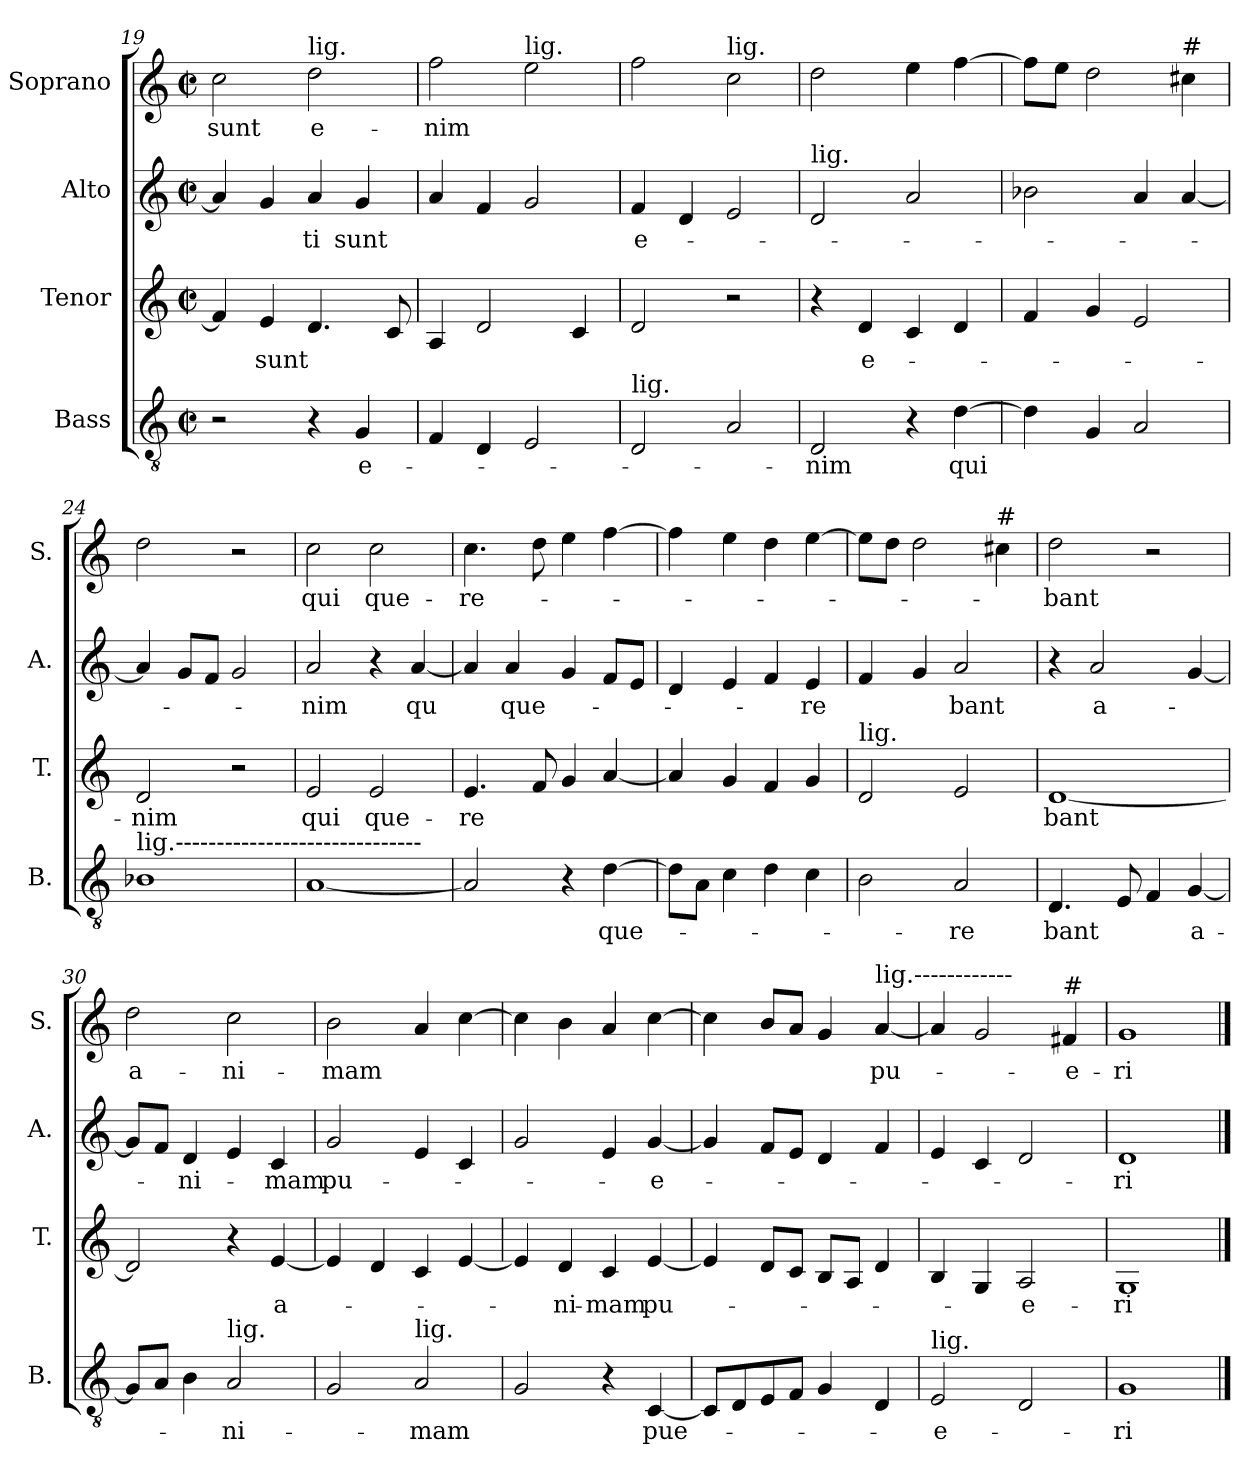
**kern	**text	**kern	**text	**kern	**text	**kern	**text
*part4	*part4	*part3	*part3	*part2	*part2	*part1	*part1
*staff4	*staff4	*staff3	*staff3	*staff2	*staff2	*staff1	*staff1
*I"Bass	*	*I"Tenor	*	*I"Alto	*	*I"Soprano	*
*I'B.	*	*I'T.	*	*I'A.	*	*I'S.	*
*clefGv2	*	*clefG2	*	*clefG2	*	*clefG2	*
*k[]	*	*k[]	*	*k[]	*	*k[]	*
*M2/2	*	*M2/2	*	*M2/2	*	*M2/2	*
*met(c|)	*	*met(c|)	*	*met(c|)	*	*met(c|)	*
=19	=19	=19	=19	=19	=19	=19	=19
!	!	!	!	!	!	!	!LO:LY:b
2r	.	4f/]	.	4a/]	.	2cc\	sunt
!	!	!	!LO:LY:b	!	!	!	!
.	.	4e/	-sunt	4g/	.	.	.
!	!	!	!	!	!	!LO:TX:a:t=lig.	!
!	!	!	!	!	!LO:LY:b	!	!LO:LY:b
4r	.	4.d/	.	4a/	-ti	2dd\	e-
!	!LO:LY:b	!	!	!	!LO:LY:b	!	!
4G/	e-	.	.	4g/	sunt	.	.
.	.	8c/	.	.	.	.	.
=20	=20	=20	=20	=20	=20	=20	=20
!	!	!	!	!	!	!	!LO:LY:b
4F/	.	4A/	.	4a/	.	2ff\	-nim
4D/	.	2d/	.	4f/	.	.	.
!	!	!	!	!	!	!LO:TX:a:t=lig.	!
2E/	.	.	.	2g/	.	2ee\	.
.	.	4c/	.	.	.	.	.
=21	=21	=21	=21	=21	=21	=21	=21
!LO:TX:a:t=lig.	!	!	!	!	!	!	!
!	!	!	!	!	!LO:LY:b	!	!
2D/	.	2d/	.	4f/	e-	2ff\	.
.	.	.	.	4d/	.	.	.
!	!	!	!	!	!	!LO:TX:a:t=lig.	!
2A/	.	2r	.	2e/	.	2cc\	.
=22	=22	=22	=22	=22	=22	=22	=22
!	!	!	!	!LO:TX:a:t=lig.	!	!	!
!	!LO:LY:b	!	!	!	!	!	!
2D/	-nim	4r	.	2d/	.	2dd\	.
!	!	!	!LO:LY:b	!	!	!	!
.	.	4d/	e-	.	.	.	.
4r	.	4c/	.	2a/	.	4ee\	.
!	!LO:LY:b	!	!	!	!	!	!
[4d\	-qui	4d/	.	.	.	[4ff\	.
=23	=23	=23	=23	=23	=23	=23	=23
4d\]	.	4f/	.	2b-X\	.	8ff\L]	.
.	.	.	.	.	.	8ee\J	.
4G/	.	4g/	.	.	.	2dd\	.
2A/	.	2e/	.	4a/	.	.	.
!	!	!	!	!	!	!LO:TX:a:t=#	!
.	.	.	.	[4a/	.	4cc#X\	.
=24	=24	=24	=24	=24	=24	=24	=24
!LO:TX:a:t=lig.------------------------------	!	!	!	!	!	!	!
!	!	!	!LO:LY:b	!	!	!	!
1B-X	.	2d/	-nim	4a/]	.	2dd\	.
.	.	.	.	8g/L	.	.	.
.	.	.	.	8f/J	.	.	.
.	.	2r	.	2g/	.	2r	.
=25	=25	=25	=25	=25	=25	=25	=25
!	!	!	!LO:LY:b	!	!LO:LY:b	!	!LO:LY:b
[1A	.	2e/	qui	2a/	-nim	2cc\	qui
!	!	!	!LO:LY:b	!	!	!	!LO:LY:b
.	.	2e/	que-	4r	.	2cc\	que-
!	!	!	!	!	!LO:LY:b	!	!
.	.	.	.	[4a/	-qu	.	.
=26	=26	=26	=26	=26	=26	=26	=26
!	!	!	!LO:LY:b	!	!	!	!LO:LY:b
2A/]	.	4.e/	-re	4a/]	.	4.cc\	-re-
!	!	!	!	!	!LO:LY:b	!	!
.	.	.	.	4a/	que-	.	.
.	.	8f/	.	.	.	8dd\	.
4r	.	4g/	.	4g/	.	4ee\	.
!	!LO:LY:b	!	!	!	!	!	!
[4d\	que-	[4a/	.	8f/L	.	[4ff\	.
.	.	.	.	8e/J	.	.	.
=27	=27	=27	=27	=27	=27	=27	=27
8d\L]	.	4a/]	.	4d/	.	4ff\]	.
8A\J	.	.	.	.	.	.	.
4c\	.	4g/	.	4e/	.	4ee\	.
4d\	.	4f/	.	4f/	.	4dd\	.
!	!	!	!	!	!LO:LY:b	!	!
4c\	.	4g/	.	4e/	-re	[4ee\	.
=28	=28	=28	=28	=28	=28	=28	=28
!	!	!LO:TX:a:t=lig.	!	!	!	!	!
2B\	.	2d/	.	4f/	.	8ee\L]	.
.	.	.	.	.	.	8dd\J	.
.	.	.	.	4g/	.	2dd\	.
!	!LO:LY:b	!	!	!	!LO:LY:b	!	!
2A/	-re	2e/	.	2a/	bant	.	.
!	!	!	!	!	!	!LO:TX:a:t=#	!
.	.	.	.	.	.	4cc#X\	.
=29	=29	=29	=29	=29	=29	=29	=29
!	!LO:LY:b	!	!LO:LY:b	!	!	!	!LO:LY:b
4.D/	-bant	[1d	-bant	4r	.	2dd\	-bant
!	!	!	!	!	!LO:LY:b	!	!
.	.	.	.	2a/	a-	.	.
8E/	.	.	.	.	.	.	.
4F/	.	.	.	.	.	2r	.
!	!LO:LY:b	!	!	!	!	!	!
[4G/	a-	.	.	[4g/	.	.	.
=30	=30	=30	=30	=30	=30	=30	=30
!	!	!	!	!	!	!	!LO:LY:b
8G/L]	.	2d/]	.	8g/L]	.	2dd\	a-
8A/J	.	.	.	8f/J	.	.	.
!	!	!	!	!	!LO:LY:b	!	!
4B\	.	.	.	4d/	-ni-	.	.
!LO:TX:a:t=lig.	!	!	!	!	!	!	!
!	!LO:LY:b	!	!	!	!	!	!LO:LY:b
2A/	-ni-	4r	.	4e/	.	2cc\	-ni-
!	!	!	!LO:LY:b	!	!LO:LY:b	!	!
.	.	[4e/	a-	4c/	-mam	.	.
=31	=31	=31	=31	=31	=31	=31	=31
!	!	!	!	!	!LO:LY:b	!	!LO:LY:b
2G/	.	4e/]	.	2g/	pu-	2b\	-mam
.	.	4d/	.	.	.	.	.
!LO:TX:a:t=lig.	!	!	!	!	!	!	!
!	!LO:LY:b	!	!	!	!	!	!
2A/	-mam	4c/	.	4e/	.	4a/	.
.	.	[4e/	.	4c/	.	[4cc\	.
=32	=32	=32	=32	=32	=32	=32	=32
2G/	.	4e/]	.	2g/	.	4cc\]	.
!	!	!	!LO:LY:b	!	!	!	!
.	.	4d/	-ni-	.	.	4b\	.
!	!	!	!LO:LY:b	!	!	!	!
4r	.	4c/	-mam	4e/	.	4a/	.
!	!LO:LY:b	!	!LO:LY:b	!	!LO:LY:b	!	!
[4C/	pue-	[4e/	pu-	[4g/	-e-	[4cc\	.
=33	=33	=33	=33	=33	=33	=33	=33
8C/L]	.	4e/]	.	4g/]	.	4cc\]	.
8D/	.	.	.	.	.	.	.
8E/	.	8d/L	.	8f/L	.	8b/L	.
8F/J	.	8c/J	.	8e/J	.	8a/J	.
4G/	.	8B/L	.	4d/	.	4g/	.
.	.	8A/J	.	.	.	.	.
!	!	!	!	!	!	!LO:TX:a:t=lig.------------	!
!	!	!	!	!	!	!	!LO:LY:b
4D/	.	4d/	.	4f/	.	[4a/	pu-
=34	=34	=34	=34	=34	=34	=34	=34
!LO:TX:a:t=lig.	!	!	!	!	!	!	!
!	!LO:LY:b	!	!	!	!	!	!
2E/	-e-	4B/	.	4e/	.	4a/]	.
.	.	4G/	.	4c/	.	2g/	.
!	!	!	!LO:LY:b	!	!	!	!
2D/	.	2A/	-e-	2d/	.	.	.
!	!	!	!	!	!	!LO:TX:a:t=#	!
!	!	!	!	!	!	!	!LO:LY:b
.	.	.	.	.	.	4f#X/	-e-
=35	=35	=35	=35	=35	=35	=35	=35
!	!LO:LY:b	!	!LO:LY:b	!	!LO:LY:b	!	!LO:LY:b
1G	-ri	1G	-ri	1d	-ri	1g	-ri
==	==	==	==	==	==	==	==
*-	*-	*-	*-	*-	*-	*-	*-
